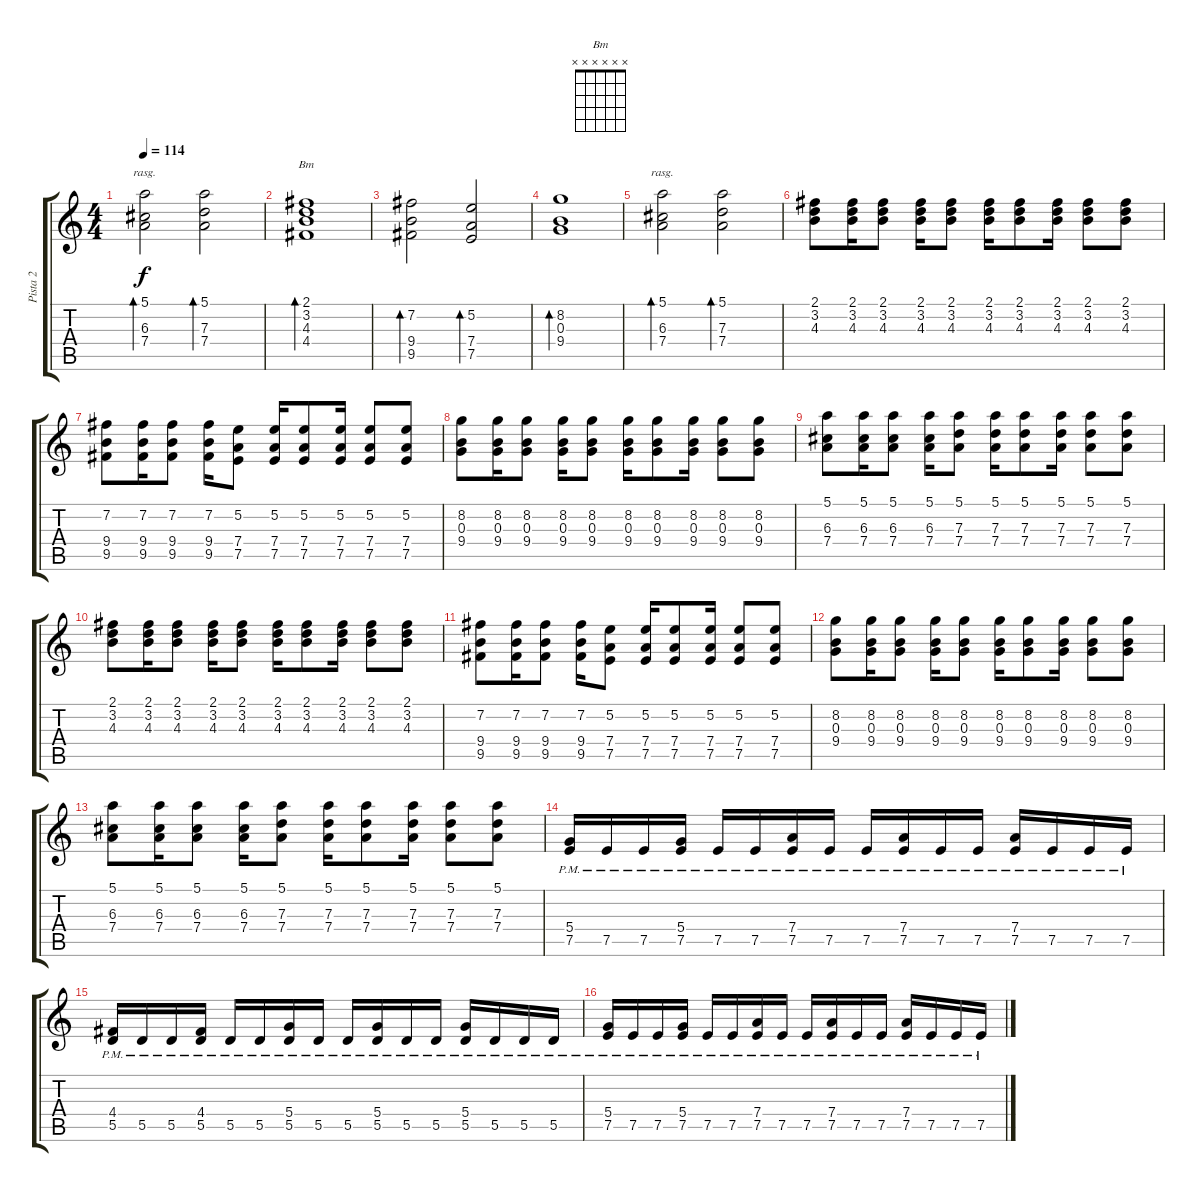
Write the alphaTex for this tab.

\track ("Pista 2" "Pista 2") {instrument overdrivenguitar}
\staff {score tabs}
\tuning (E4 B3 G3 D3 A2 E2) {hide}
\chord ("Bm" x x x x x x)
\ts (4 4)
\tempo 114
\clef g2
\ks c
(5.1 6.3 7.4).2{bd 240 rasg ii dy f} (5.1 7.3 7.4).2{bd 240} |
(2.1 3.2 4.3 4.4).1{bd 240 ch "Bm"} |
(7.2 9.4 9.5).2{bd 240} (5.2 7.4 7.5).2{bd 240} |
(8.2 0.3 9.4).1{bd 240} |
(5.1 6.3 7.4).2{bd 240 rasg ii} (5.1 7.3 7.4).2{bd 240} |
(2.1 3.2 4.3).8 (2.1 3.2 4.3).16 (2.1 3.2 4.3).8 (2.1 3.2 4.3).16 (2.1 3.2 4.3).8 (2.1 3.2 4.3).16 (2.1 3.2 4.3).8 (2.1 3.2 4.3).16 (2.1 3.2 4.3).8 (2.1 3.2 4.3).8 |
(7.2 9.4 9.5).8 (7.2 9.4 9.5).16 (7.2 9.4 9.5).8 (7.2 9.4 9.5).16 (5.2 7.4 7.5).8 (5.2 7.4 7.5).16 (5.2 7.4 7.5).8 (5.2 7.4 7.5).16 (5.2 7.4 7.5).8 (5.2 7.4 7.5).8 |
(8.2 0.3 9.4).8 (8.2 0.3 9.4).16 (8.2 0.3 9.4).8 (8.2 0.3 9.4).16 (8.2 0.3 9.4).8 (8.2 0.3 9.4).16 (8.2 0.3 9.4).8 (8.2 0.3 9.4).16 (8.2 0.3 9.4).8 (8.2 0.3 9.4).8 |
(5.1 6.3 7.4).8 (5.1 6.3 7.4).16 (5.1 6.3 7.4).8 (5.1 6.3 7.4).16 (5.1 7.3 7.4).8 (5.1 7.3 7.4).16 (5.1 7.3 7.4).8 (5.1 7.3 7.4).16 (5.1 7.3 7.4).8 (5.1 7.3 7.4).8 |
(2.1 3.2 4.3).8 (2.1 3.2 4.3).16 (2.1 3.2 4.3).8 (2.1 3.2 4.3).16 (2.1 3.2 4.3).8 (2.1 3.2 4.3).16 (2.1 3.2 4.3).8 (2.1 3.2 4.3).16 (2.1 3.2 4.3).8 (2.1 3.2 4.3).8 |
(7.2 9.4 9.5).8 (7.2 9.4 9.5).16 (7.2 9.4 9.5).8 (7.2 9.4 9.5).16 (5.2 7.4 7.5).8 (5.2 7.4 7.5).16 (5.2 7.4 7.5).8 (5.2 7.4 7.5).16 (5.2 7.4 7.5).8 (5.2 7.4 7.5).8 |
(8.2 0.3 9.4).8 (8.2 0.3 9.4).16 (8.2 0.3 9.4).8 (8.2 0.3 9.4).16 (8.2 0.3 9.4).8 (8.2 0.3 9.4).16 (8.2 0.3 9.4).8 (8.2 0.3 9.4).16 (8.2 0.3 9.4).8 (8.2 0.3 9.4).8 |
(5.1 6.3 7.4).8 (5.1 6.3 7.4).16 (5.1 6.3 7.4).8 (5.1 6.3 7.4).16 (5.1 7.3 7.4).8 (5.1 7.3 7.4).16 (5.1 7.3 7.4).8 (5.1 7.3 7.4).16 (5.1 7.3 7.4).8 (5.1 7.3 7.4).8 |
(5.4{pm} 7.5{pm}).16{instrument overdrivenguitar} 7.5{pm}.16 7.5{pm}.16 (5.4{pm} 7.5{pm}).16 7.5{pm}.16 7.5{pm}.16 (7.4{pm} 7.5{pm}).16 7.5{pm}.16 7.5{pm}.16 (7.4{pm} 7.5{pm}).16 7.5{pm}.16 7.5{pm}.16 (7.4{pm} 7.5{pm}).16 7.5{pm}.16 7.5{pm}.16 7.5{pm}.16 |
(4.4{pm} 5.5{pm}).16 5.5{pm}.16 5.5{pm}.16 (4.4{pm} 5.5{pm}).16 5.5{pm}.16 5.5{pm}.16 (5.4{pm} 5.5{pm}).16 5.5{pm}.16 5.5{pm}.16 (5.4{pm} 5.5{pm}).16 5.5{pm}.16 5.5{pm}.16 (5.4{pm} 5.5{pm}).16 5.5{pm}.16 5.5{pm}.16 5.5{pm}.16 |
(5.4{pm} 7.5{pm}).16 7.5{pm}.16 7.5{pm}.16 (5.4{pm} 7.5{pm}).16 7.5{pm}.16 7.5{pm}.16 (7.4{pm} 7.5{pm}).16 7.5{pm}.16 7.5{pm}.16 (7.4{pm} 7.5{pm}).16 7.5{pm}.16 7.5{pm}.16 (7.4{pm} 7.5{pm}).16 7.5{pm}.16 7.5{pm}.16 7.5{pm}.16
